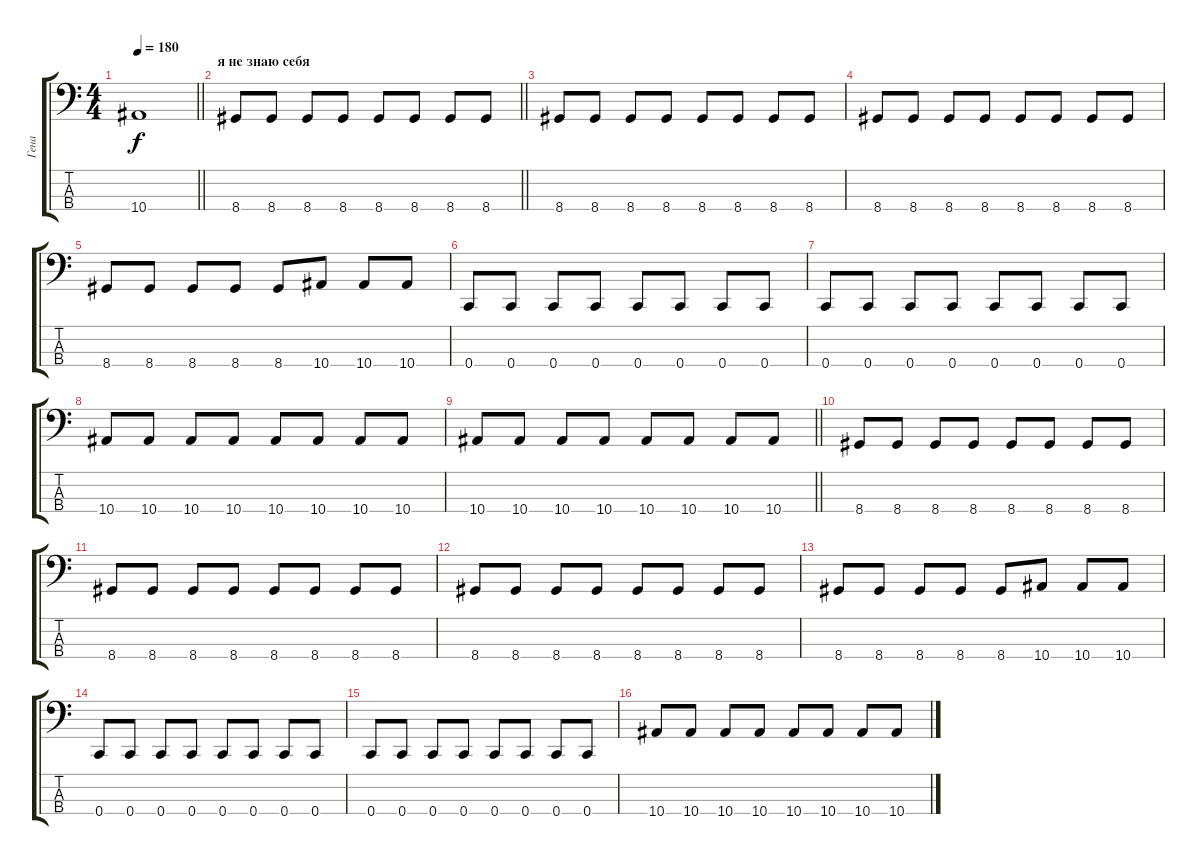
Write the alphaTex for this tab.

\track ("Гена" "Гена") {instrument electricbasspick}
\staff {score tabs}
\tuning (F2 C2 G1 C1) {hide}
\ts (4 4)
\tempo 180
\clef f4
\barLineRight lightlight
\ks c
10.4{t}.1{dy f} |
\section ("" "я не знаю себя")
\barLineRight lightlight
8.4.8 8.4.8 8.4.8 8.4.8 8.4.8 8.4.8 8.4.8 8.4.8 |
\section ("" "")
8.4.8 8.4.8 8.4.8 8.4.8 8.4.8 8.4.8 8.4.8 8.4.8 |
8.4.8 8.4.8 8.4.8 8.4.8 8.4.8 8.4.8 8.4.8 8.4.8 |
8.4.8 8.4.8 8.4.8 8.4.8 8.4.8 10.4.8 10.4.8 10.4.8 |
0.4.8 0.4.8 0.4.8 0.4.8 0.4.8 0.4.8 0.4.8 0.4.8 |
0.4.8 0.4.8 0.4.8 0.4.8 0.4.8 0.4.8 0.4.8 0.4.8 |
10.4.8 10.4.8 10.4.8 10.4.8 10.4.8 10.4.8 10.4.8 10.4.8 |
\barLineRight lightlight
10.4.8 10.4.8 10.4.8 10.4.8 10.4.8 10.4.8 10.4.8 10.4.8 |
8.4.8 8.4.8 8.4.8 8.4.8 8.4.8 8.4.8 8.4.8 8.4.8 |
8.4.8 8.4.8 8.4.8 8.4.8 8.4.8 8.4.8 8.4.8 8.4.8 |
8.4.8 8.4.8 8.4.8 8.4.8 8.4.8 8.4.8 8.4.8 8.4.8 |
8.4.8 8.4.8 8.4.8 8.4.8 8.4.8 10.4.8 10.4.8 10.4.8 |
0.4.8 0.4.8 0.4.8 0.4.8 0.4.8 0.4.8 0.4.8 0.4.8 |
0.4.8 0.4.8 0.4.8 0.4.8 0.4.8 0.4.8 0.4.8 0.4.8 |
10.4.8 10.4.8 10.4.8 10.4.8 10.4.8 10.4.8 10.4.8 10.4.8
